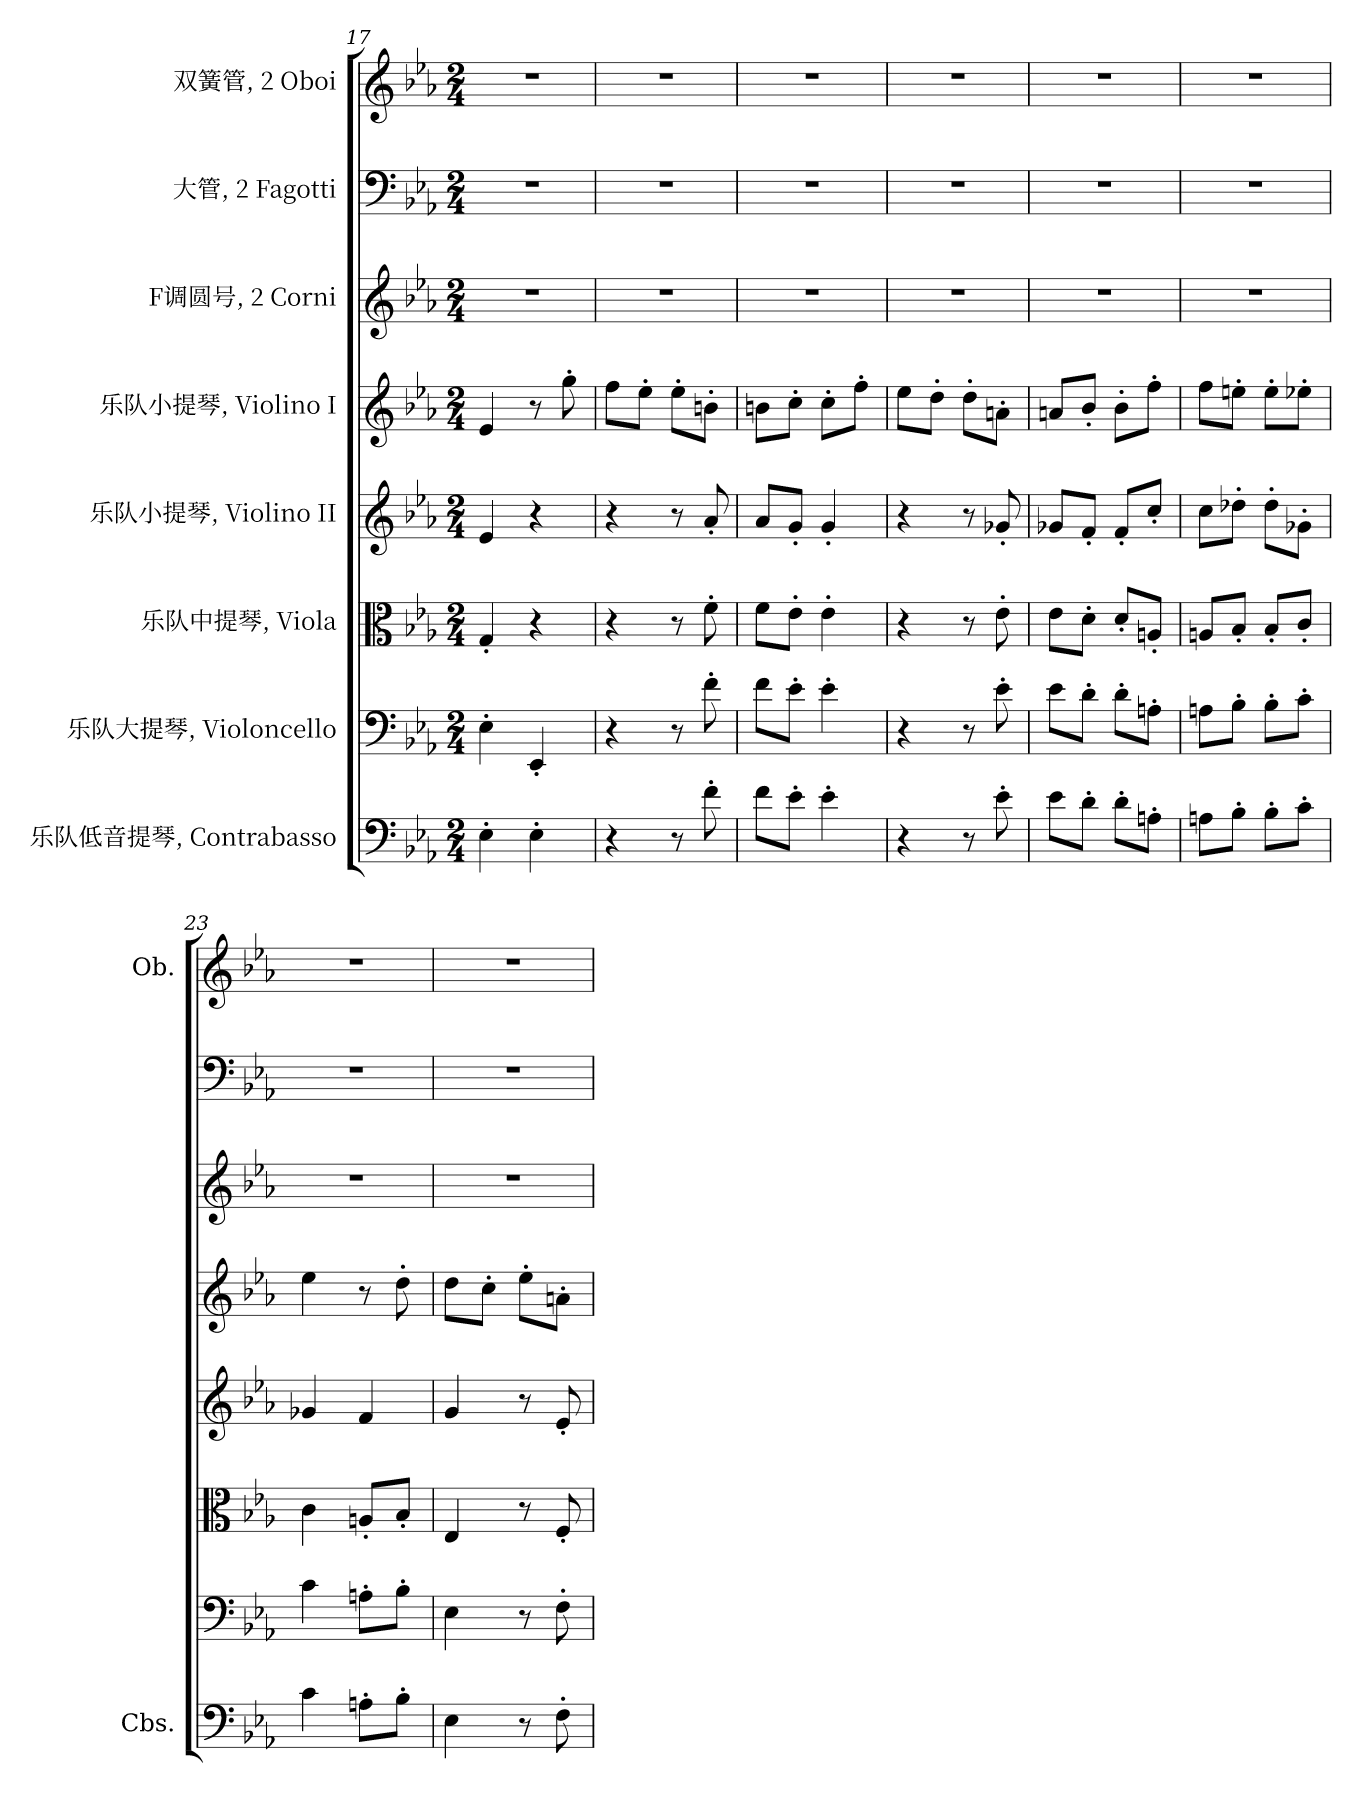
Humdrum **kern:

**kern	**kern	**kern	**kern	**kern	**kern	**kern	**kern
*part8	*part7	*part6	*part5	*part4	*part3	*part2	*part1
*staff8	*staff7	*staff6	*staff5	*staff4	*staff3	*staff2	*staff1
*I"乐队低音提琴, Contrabasso	*I"乐队大提琴, Violoncello	*I"乐队中提琴, Viola	*I"乐队小提琴, Violino II	*I"乐队小提琴, Violino I	*I"F调圆号, 2 Corni	*I"大管, 2 Fagotti	*I"双簧管, 2 Oboi
*I'Cbs.	*	*	*	*	*	*	*I'Ob.
*clefF4	*clefF4	*clefC3	*clefG2	*clefG2	*clefG2	*clefF4	*clefG2
*ITrd7c12	*	*	*	*	*ITrd4c7	*	*
*k[b-e-a-]	*k[b-e-a-]	*k[b-e-a-]	*k[b-e-a-]	*k[b-e-a-]	*k[b-e-a-d-]	*k[b-e-a-]	*k[b-e-a-]
*M2/4	*M2/4	*M2/4	*M2/4	*M2/4	*M2/4	*M2/4	*M2/4
=17	=17	=17	=17	=17	=17	=17	=17
4EE-'\	4E-'\	4G'/	4e-/	4e-/	2r	2r	2r
4EE-'\	4EE-'/	4r	4r	8r	.	.	.
.	.	.	.	8gg'\	.	.	.
=18	=18	=18	=18	=18	=18	=18	=18
4r	4r	4r	4r	8ff\L	2r	2r	2r
.	.	.	.	8ee-'\J	.	.	.
8r	8r	8r	8r	8ee-'\L	.	.	.
8F'\	8f'\	8f'\	8a-'/	8bn'\J	.	.	.
=19	=19	=19	=19	=19	=19	=19	=19
8F\L	8f\L	8f\L	8a-/L	8bn\L	2r	2r	2r
8E-'\J	8e-'\J	8e-'\J	8g'/J	8cc'\J	.	.	.
4E-'\	4e-'\	4e-'\	4g'/	8cc'\L	.	.	.
.	.	.	.	8ff'\J	.	.	.
=20	=20	=20	=20	=20	=20	=20	=20
4r	4r	4r	4r	8ee-\L	2r	2r	2r
.	.	.	.	8dd'\J	.	.	.
8r	8r	8r	8r	8dd'\L	.	.	.
8E-'\	8e-'\	8e-'\	8g-X'/	8an'\J	.	.	.
!!LO:PB:g=z
=21	=21	=21	=21	=21	=21	=21	=21
8E-\L	8e-\L	8e-\L	8g-X/L	8an/L	2r	2r	2r
8D'\J	8d'\J	8d'\J	8f'/J	8b-'/J	.	.	.
8D'\L	8d'\L	8d'/L	8f'/L	8b-'\L	.	.	.
8AAn'\J	8An'\J	8An'/J	8cc'/J	8ff'\J	.	.	.
=22	=22	=22	=22	=22	=22	=22	=22
8AAn\L	8An\L	8An/L	8cc\L	8ff\L	2r	2r	2r
8BB-'\J	8B-'\J	8B-'/J	8dd-X'\J	8een'\J	.	.	.
8BB-'\L	8B-'\L	8B-'/L	8dd-'\L	8ee'\L	.	.	.
8C'\J	8c'\J	8c'/J	8g-X'\J	8ee-X'\J	.	.	.
=23	=23	=23	=23	=23	=23	=23	=23
4C\	4c\	4c\	4g-X/	4ee-\	2r	2r	2r
8AAn'\L	8An'\L	8An'/L	4f/	8r	.	.	.
8BB-'\J	8B-'\J	8B-'/J	.	8dd'\	.	.	.
=24	=24	=24	=24	=24	=24	=24	=24
4EE-\	4E-\	4E-/	4g/	8dd\L	2r	2r	2r
.	.	.	.	8cc'\J	.	.	.
8r	8r	8r	8r	8ee-'\L	.	.	.
8FF'\	8F'\	8F'/	8e-'/	8an'\J	.	.	.
=	=	=	=	=	=	=	=
*-	*-	*-	*-	*-	*-	*-	*-
